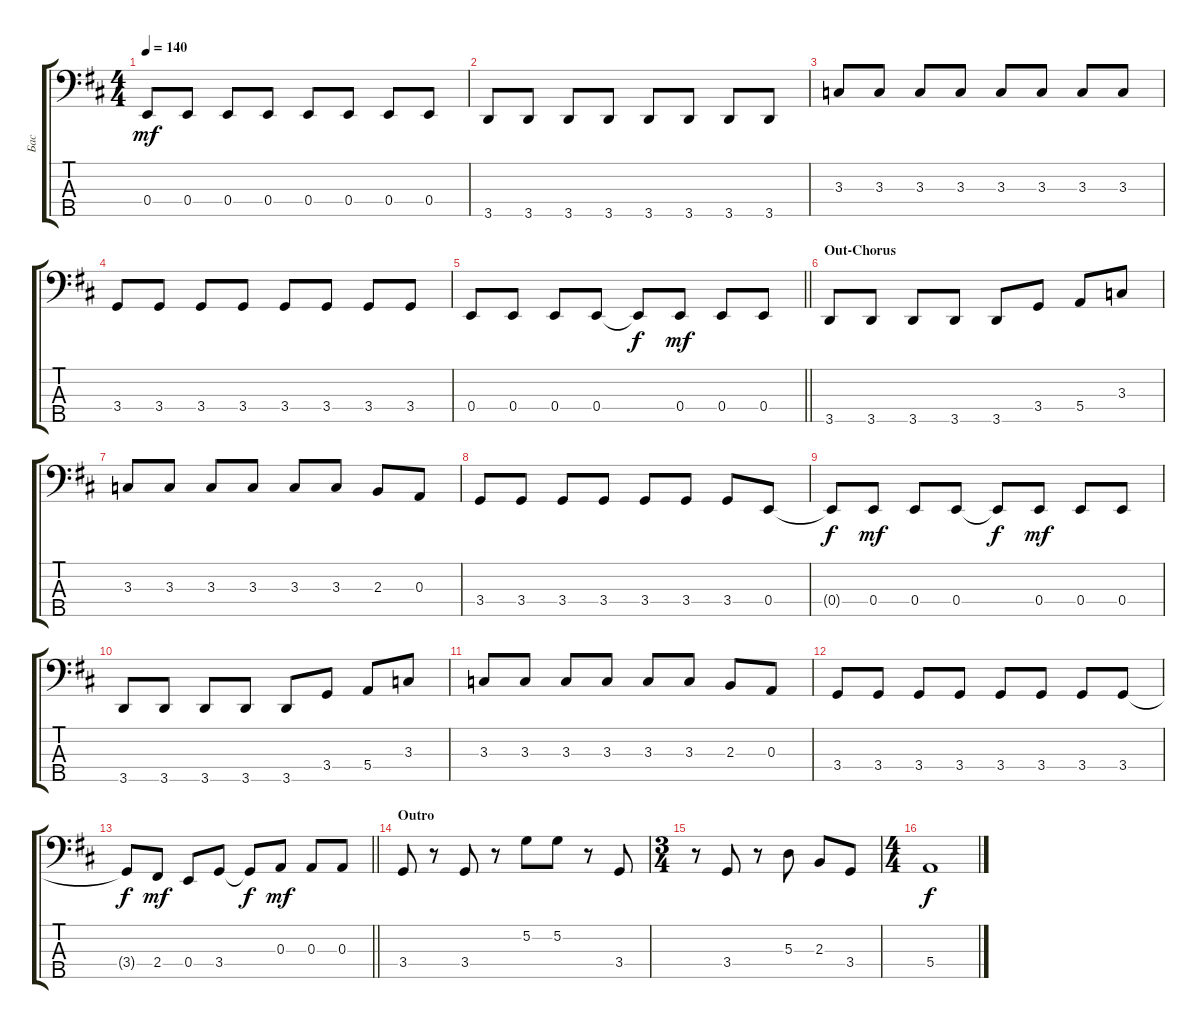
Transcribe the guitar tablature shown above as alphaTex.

\track ("Бас" "Бас") {instrument electricbassfinger}
\staff {score tabs}
\tuning (G2 D2 A1 E1 B0) {hide}
\ts (4 4)
\tempo 140
\clef f4
\ks bminor
0.4.8{dy mf} 0.4.8 0.4.8 0.4.8 0.4.8 0.4.8 0.4.8 0.4.8 |
3.5.8 3.5.8 3.5.8 3.5.8 3.5.8 3.5.8 3.5.8 3.5.8 |
3.3.8 3.3.8 3.3.8 3.3.8 3.3.8 3.3.8 3.3.8 3.3.8 |
3.4.8 3.4.8 3.4.8 3.4.8 3.4.8 3.4.8 3.4.8 3.4.8 |
\barLineRight lightlight
0.4.8 0.4.8 0.4.8 0.4.8 0.4{t}.8{dy f} 0.4.8{dy mf} 0.4.8 0.4.8 |
\section ("" "Out-Chorus")
3.5.8 3.5.8 3.5.8 3.5.8 3.5.8 3.4.8 5.4.8 3.3.8 |
3.3.8 3.3.8 3.3.8 3.3.8 3.3.8 3.3.8 2.3.8 0.3.8 |
3.4.8 3.4.8 3.4.8 3.4.8 3.4.8 3.4.8 3.4.8 0.4.8 |
0.4{t}.8{dy f} 0.4.8{dy mf} 0.4.8 0.4.8 0.4{t}.8{dy f} 0.4.8{dy mf} 0.4.8 0.4.8 |
3.5.8 3.5.8 3.5.8 3.5.8 3.5.8 3.4.8 5.4.8 3.3.8 |
3.3.8 3.3.8 3.3.8 3.3.8 3.3.8 3.3.8 2.3.8 0.3.8 |
3.4.8 3.4.8 3.4.8 3.4.8 3.4.8 3.4.8 3.4.8 3.4.8 |
\barLineRight lightlight
3.4{t}.8{dy f} 2.4.8{dy mf} 0.4.8 3.4.8 3.4{t}.8{dy f} 0.3.8{dy mf} 0.3.8 0.3.8 |
\section ("" "Outro")
3.4.8 r.8 3.4.8 r.8 5.2.8 5.2.8 r.8 3.4.8 |
\ts (3 4)
r.8 3.4.8 r.8 5.3.8 2.3.8 3.4.8 |
\ts (4 4)
5.4.1{dy f}
